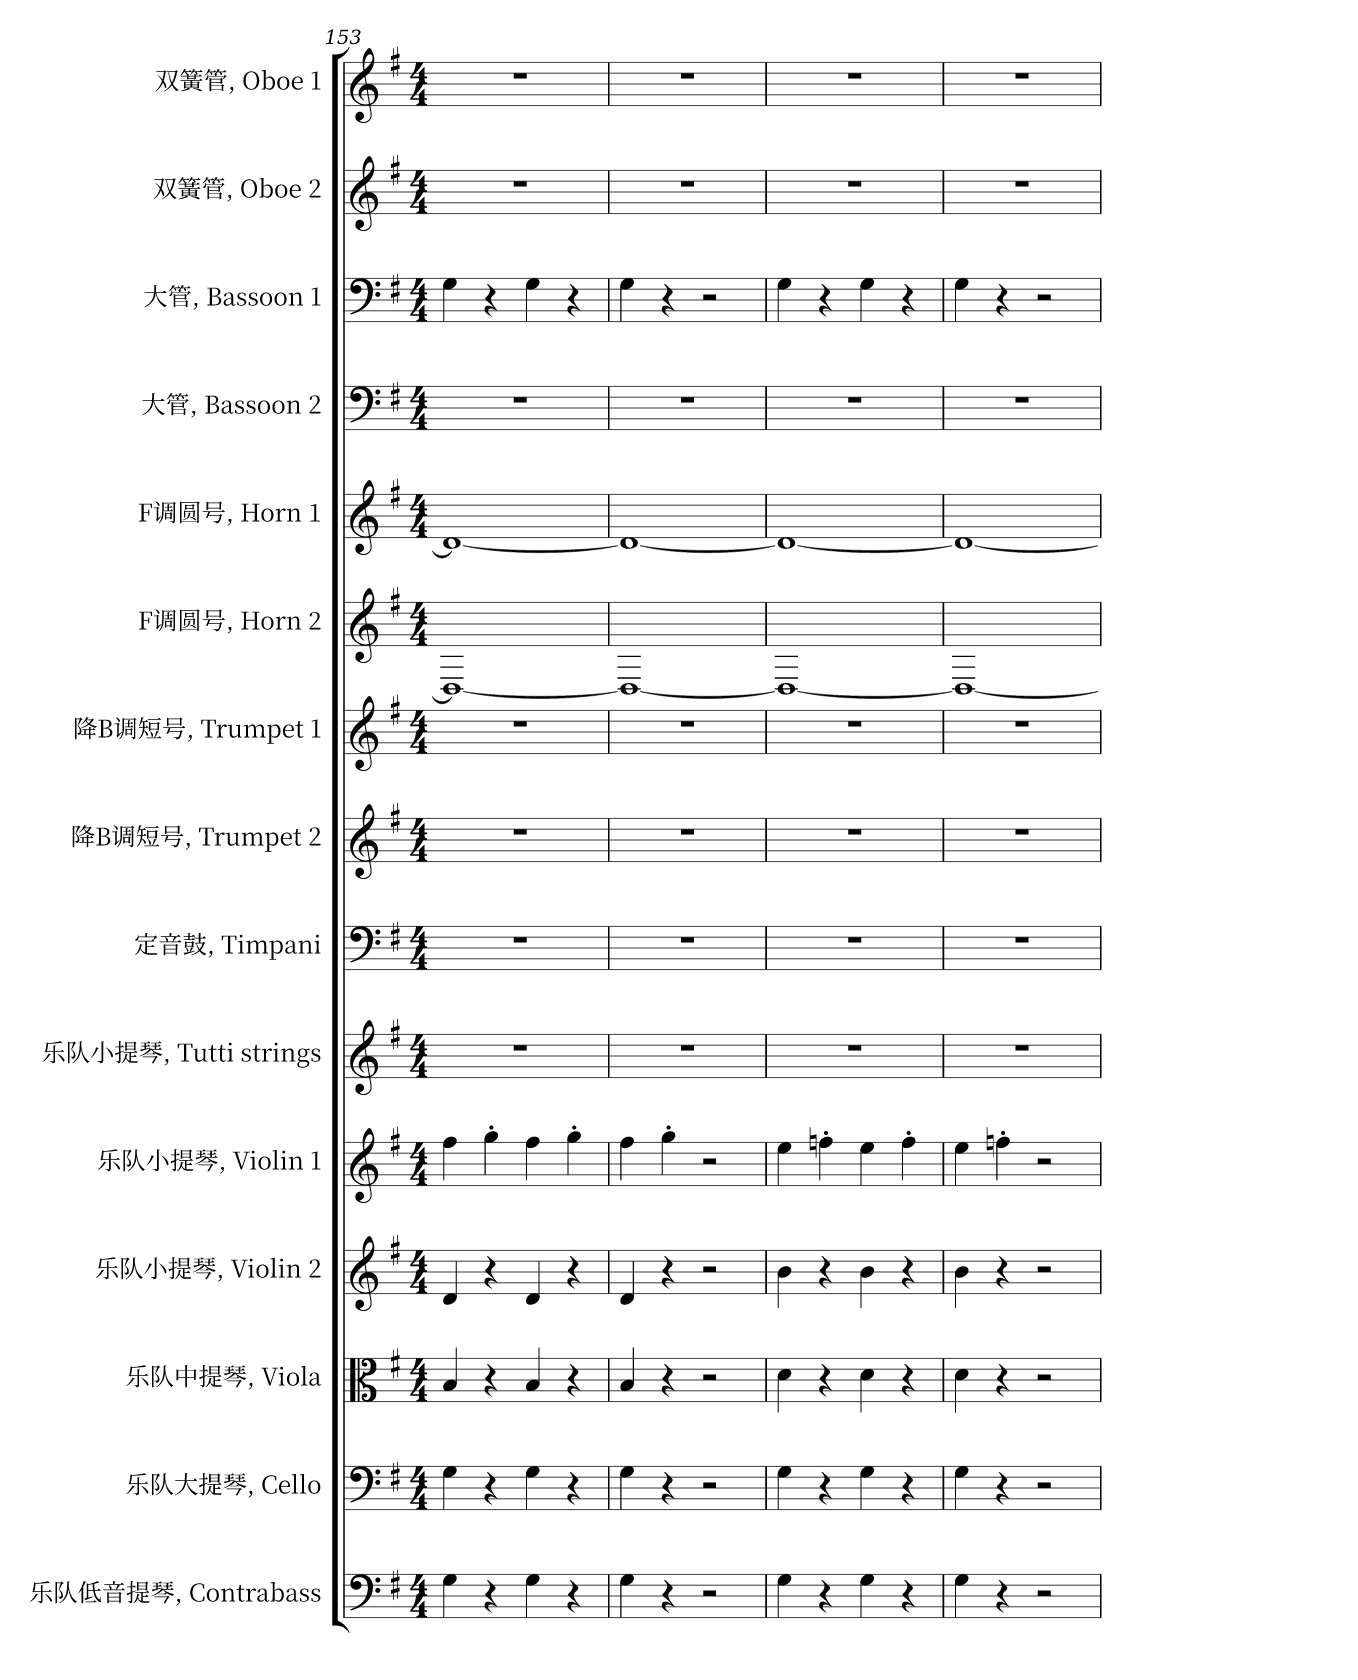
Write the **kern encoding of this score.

**kern	**kern	**kern	**kern	**kern	**kern	**kern	**kern	**kern	**kern	**kern	**kern	**kern	**kern	**kern
*part15	*part14	*part13	*part12	*part11	*part10	*part9	*part8	*part7	*part6	*part5	*part4	*part3	*part2	*part1
*staff15	*staff14	*staff13	*staff12	*staff11	*staff10	*staff9	*staff8	*staff7	*staff6	*staff5	*staff4	*staff3	*staff2	*staff1
*I"乐队低音提琴, Contrabass	*I"乐队大提琴, Cello	*I"乐队中提琴, Viola	*I"乐队小提琴, Violin 2	*I"乐队小提琴, Violin 1	*I"乐队小提琴, Tutti strings	*I"定音鼓, Timpani	*I"降B调短号, Trumpet 2	*I"降B调短号, Trumpet 1	*I"F调圆号, Horn 2	*I"F调圆号, Horn 1	*I"大管, Bassoon 2	*I"大管, Bassoon 1	*I"双簧管, Oboe 2	*I"双簧管, Oboe 1
*I'Cbs.	*	*	*	*	*	*I'Timp.	*	*	*I'F Hn.	*I'F Hn.	*I'Bsn.	*I'Bsn.	*I'Ob.	*I'Ob.
*clefF4	*clefF4	*clefC3	*clefG2	*clefG2	*clefG2	*clefF4	*clefG2	*clefG2	*clefG2	*clefG2	*clefF4	*clefF4	*clefG2	*clefG2
*ITrd7c12	*	*	*	*	*	*	*ITrd1c2	*ITrd1c2	*ITrd4c7	*ITrd4c7	*	*	*	*
*k[f#]	*k[f#]	*k[f#]	*k[f#]	*k[f#]	*k[f#]	*k[f#]	*k[b-]	*k[b-]	*k[]	*k[]	*k[f#]	*k[f#]	*k[f#]	*k[f#]
*M4/4	*M4/4	*M4/4	*M4/4	*M4/4	*M4/4	*M4/4	*M4/4	*M4/4	*M4/4	*M4/4	*M4/4	*M4/4	*M4/4	*M4/4
*MM151	*MM151	*MM151	*MM151	*MM151	*MM151	*MM151	*MM151	*MM151	*MM151	*MM151	*MM151	*MM151	*MM151	*MM151
=153	=153	=153	=153	=153	=153	=153	=153	=153	=153	=153	=153	=153	=153	=153
4GG\	4G\	4B/	4d/	4ff#\	1r	1r	1r	1r	1GG_	1G_	1r	4G\	1r	1r
4r	4r	4r	4r	4gg'\	.	.	.	.	.	.	.	4r	.	.
4GG\	4G\	4B/	4d/	4ff#\	.	.	.	.	.	.	.	4G\	.	.
4r	4r	4r	4r	4gg'\	.	.	.	.	.	.	.	4r	.	.
=154	=154	=154	=154	=154	=154	=154	=154	=154	=154	=154	=154	=154	=154	=154
*	*	*	*	*	*	*	*	*	*	*	*	*	*	*MM151
4GG\	4G\	4B/	4d/	4ff#\	1r	1r	1r	1r	1GG_	1G_	1r	4G\	1r	1r
4r	4r	4r	4r	4gg'\	.	.	.	.	.	.	.	4r	.	.
2r	2r	2r	2r	2r	.	.	.	.	.	.	.	2r	.	.
!!LO:PB:g=z
=155	=155	=155	=155	=155	=155	=155	=155	=155	=155	=155	=155	=155	=155	=155
*	*	*	*	*	*	*	*	*	*	*	*	*	*	*MM151
4GG\	4G\	4d\	4b\	4ee\	1r	1r	1r	1r	1GG_	1G_	1r	4G\	1r	1r
4r	4r	4r	4r	4ffn'\	.	.	.	.	.	.	.	4r	.	.
4GG\	4G\	4d\	4b\	4ee\	.	.	.	.	.	.	.	4G\	.	.
4r	4r	4r	4r	4ff'\	.	.	.	.	.	.	.	4r	.	.
=156	=156	=156	=156	=156	=156	=156	=156	=156	=156	=156	=156	=156	=156	=156
*	*	*	*	*	*	*	*	*	*	*	*	*	*	*MM151
4GG\	4G\	4d\	4b\	4ee\	1r	1r	1r	1r	1GG_	1G_	1r	4G\	1r	1r
4r	4r	4r	4r	4ffn'\	.	.	.	.	.	.	.	4r	.	.
2r	2r	2r	2r	2r	.	.	.	.	.	.	.	2r	.	.
=	=	=	=	=	=	=	=	=	=	=	=	=	=	=
*-	*-	*-	*-	*-	*-	*-	*-	*-	*-	*-	*-	*-	*-	*-
